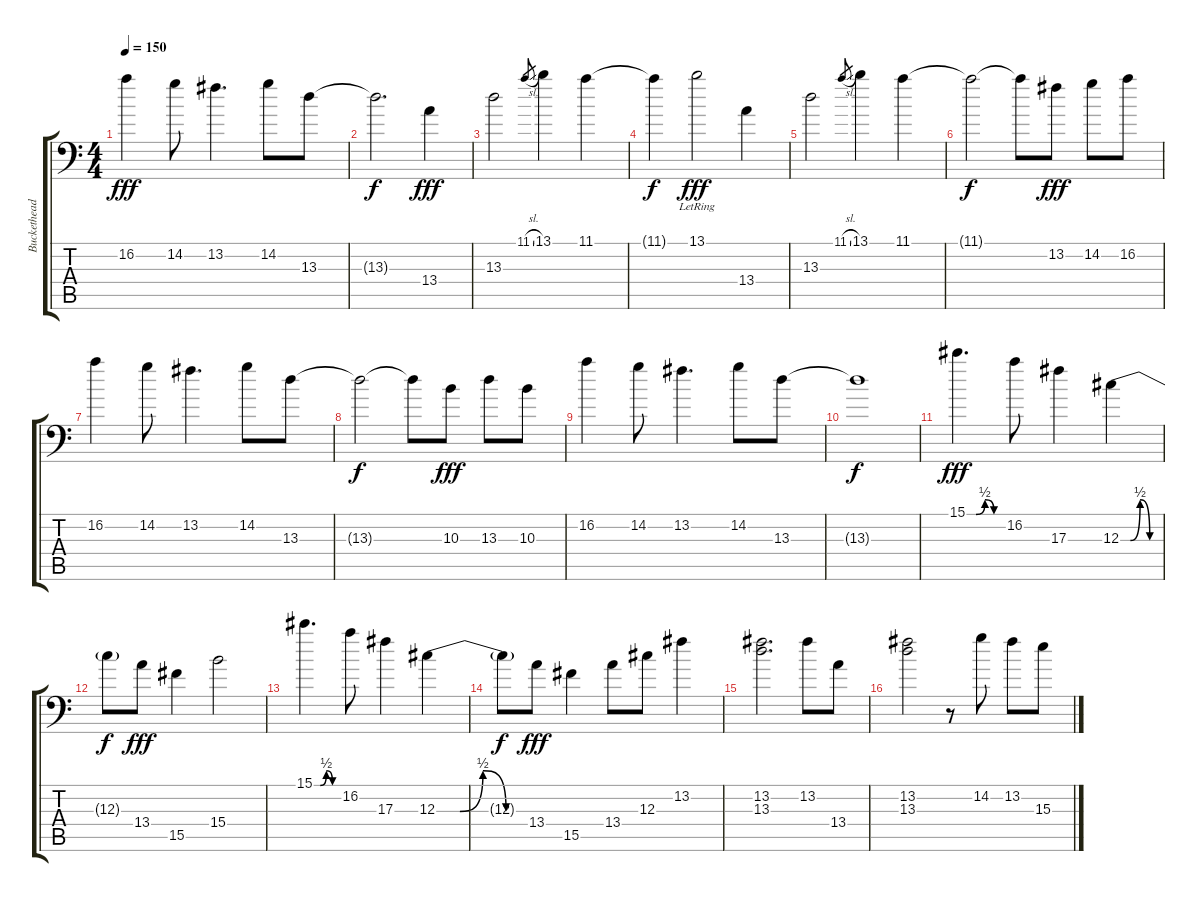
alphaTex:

\track ("Buckethead" "Buckethead") {instrument overdrivenguitar}
\staff {score tabs}
\tuning (Bb3 F3 Db3 Ab2 Eb2 Bb1) {hide}
\ts (4 4)
\tempo 150
\clef f4
\ks c
16.2.4{dy fff} 14.2.8 13.2.4{d} 14.2.8 13.3.8 |
13.3{t}.2{d dy f} 13.4.4{dy fff} |
13.3.2 11.1{sl}.8{gr} 13.1.4 11.1.4 |
11.1{t}.4{dy f} 13.1{lr}.2{dy fff} 13.4.4 |
13.3.2 11.1{sl}.8{gr} 13.1.4 11.1.4 |
11.1{t}.2{dy f} 11.1{t}.8 13.2.8{dy fff} 14.2.8 16.2.8 |
16.2.4 14.2.8 13.2.4{d} 14.2.8 13.3.8 |
13.3{t}.2{dy f} 13.3{t}.8 10.3.8{dy fff} 13.3.8 10.3.8 |
16.2.4 14.2.8 13.2.4{d} 14.2.8 13.3.8 |
13.3{t}.1{dy f} |
15.1{be (custom 0 0 15 0 30 2 45 0 60 0)}.4{d dy fff} 16.2.8 17.3.4 12.3{be (custom 0 0 15 0 30 2 45 0 60 0)}.4 |
12.3{t}.8{dy f} 13.4.8{dy fff} 15.5.4 15.4.2 |
15.1{be (custom 0 0 15 0 30 2 45 0 60 0)}.4{d} 16.2.8 17.3.4 12.3{be (custom 0 0 15 0 30 2 45 0 60 0)}.4 |
12.3{t}.8{dy f} 13.4.8{dy fff} 15.5.4 13.4.8 12.3.8 13.2.4 |
(13.2 13.3).2{d} 13.2.8 13.4.8 |
(13.2 13.3).2 r.8 14.2.8 13.2.8 15.3.8
